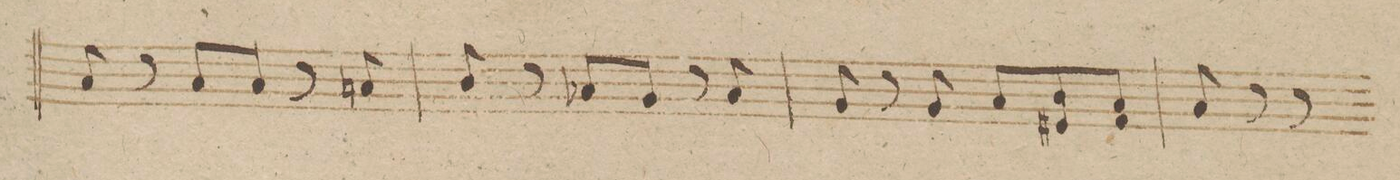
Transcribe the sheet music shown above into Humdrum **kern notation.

**kern	**dynam
*I"Viola.	*
*clefC3	*
*k[b-e-]	*
*M6/8	*
8B-/	.
8r	.
8B-/L	.
8B-/J	.
8r	.
8Bn/	.
=36	=36
8c/	.
8r	.
8B-X/L	.
8A/J	.
8r	.
8B-/	.
=37	=37
8A/	.
8r	.
8A/	.
8B-/L	.
8c 8F#X/	.
8B-J 8G/	.
=38	=38
8B-/	.
8r	.
8r	.
*-	*-
